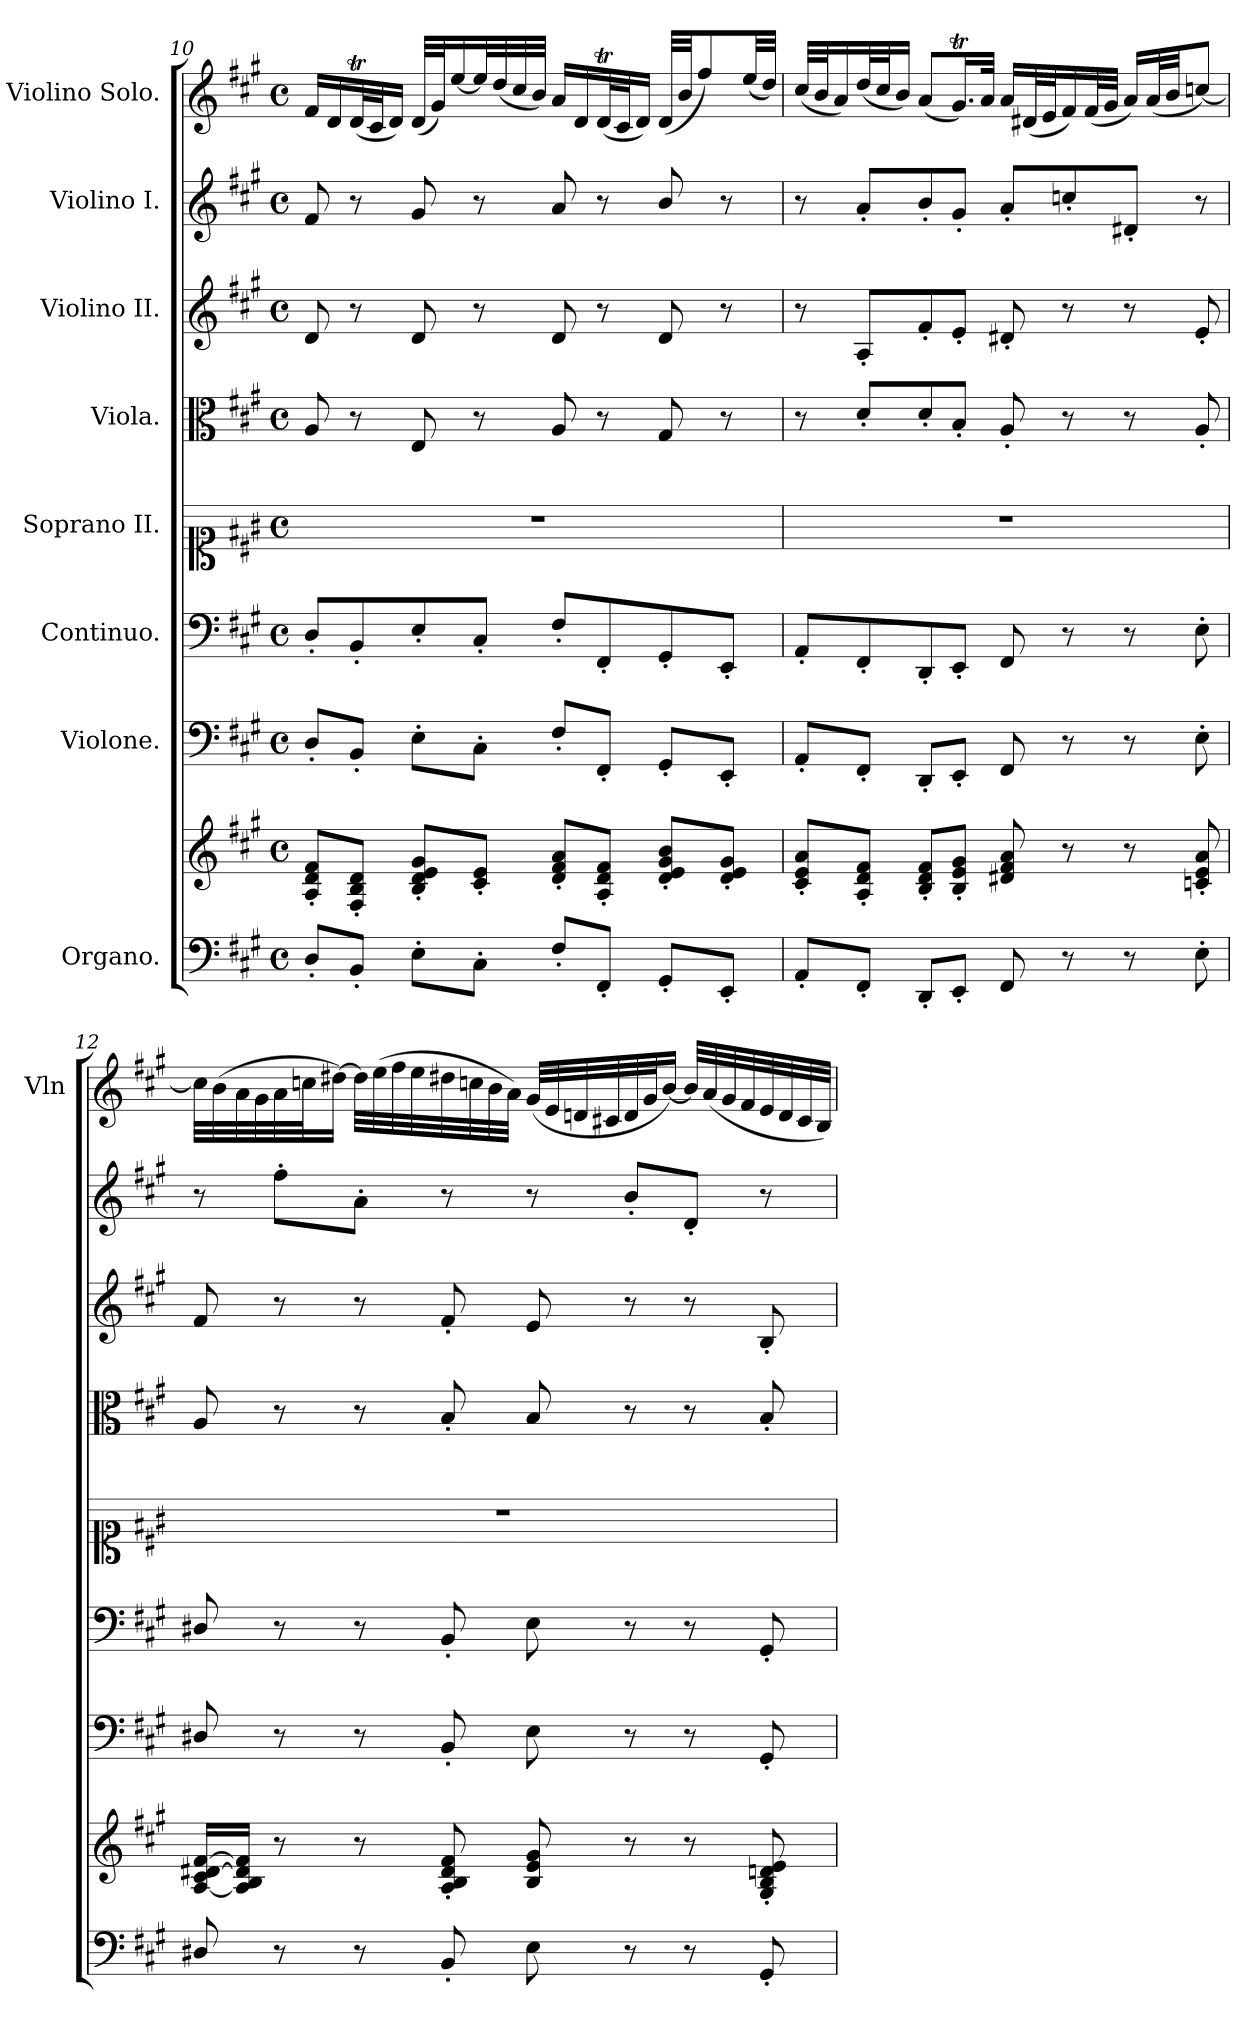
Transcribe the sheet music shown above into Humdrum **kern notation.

**kern	**kern	**kern	**kern	**kern	**kern	**kern	**kern	**kern
*part8	*part8	*part7	*part6	*part5	*part4	*part3	*part2	*part1
*staff9	*staff8	*staff7	*staff6	*staff5	*staff4	*staff3	*staff2	*staff1
*I"Organo.	*	*I"Violone.	*I"Continuo.	*I"Soprano II.	*I"Viola.	*I"Violino II.	*I"Violino I.	*I"Violino Solo.
*	*	*	*	*	*	*	*	*I'Vln
!!LO:PB:g=z
*clefF4	*clefG2	*clefF4	*clefF4	*clefC1	*clefC3	*clefG2	*clefG2	*clefG2
*	*	*ITrd7c12	*	*	*	*	*	*
*k[f#c#g#]	*k[f#c#g#]	*k[f#c#g#]	*k[f#c#g#]	*k[f#c#g#]	*k[f#c#g#]	*k[f#c#g#]	*k[f#c#g#]	*k[f#c#g#]
*M4/4	*M4/4	*M4/4	*M4/4	*M4/4	*M4/4	*M4/4	*M4/4	*M4/4
*met(c)	*met(c)	*met(c)	*met(c)	*met(c)	*met(c)	*met(c)	*met(c)	*met(c)
=10	=10	=10	=10	=10	=10	=10	=10	=10
8D'/L	8A'/ 8d'/ 8f#'/L	8DD'/L	8D'/L	1r	8A/	8d/	8f#/	16f#/LL
.	.	.	.	.	.	.	.	16d/
8BB'/J	8F#'/ 8B'/ 8d'/J	8BBB'/J	8BB'/	.	8r	8r	8r	(32dT/L
.	.	.	.	.	.	.	.	32c#/J
.	.	.	.	.	.	.	.	16d/JJ)
8E'\L	8B'/ 8d'/ 8e'/ 8g#'/L	8EE'\L	8E'/	.	8E/	8d/	8g#/	(32d/LLL
.	.	.	.	.	.	.	.	32g#/J)
.	.	.	.	.	.	.	.	[16ee/
8C#'\J	8c#'/ 8e'/J	8CC#'\J	8C#'/J	.	8r	8r	8r	32ee/L]
.	.	.	.	.	.	.	.	(32dd/
.	.	.	.	.	.	.	.	32cc#/
.	.	.	.	.	.	.	.	32b/JJJ)
8F#'/L	8d'/ 8f#'/ 8a'/L	8FF#'/L	8F#'/L	.	8A/	8d/	8a/	16a/LL
.	.	.	.	.	.	.	.	16d/
8FF#'/J	8A'/ 8d'/ 8f#'/J	8FFF#'/J	8FF#'/	.	8r	8r	8r	(32dT/L
.	.	.	.	.	.	.	.	32c#/J
.	.	.	.	.	.	.	.	16d/JJ)
8GG#'/L	8d'/ 8e'/ 8g#'/ 8b'/L	8GGG#'/L	8GG#'/	.	8G#/	8d/	8b/	(32d/LLL
.	.	.	.	.	.	.	.	32b/JJ
.	.	.	.	.	.	.	.	8ff#/)
8EE'/J	8d'/ 8e'/ 8g#'/J	8EEE'/J	8EE'/J	.	8r	8r	8r	.
.	.	.	.	.	.	.	.	(32ee/LL
.	.	.	.	.	.	.	.	32dd/JJJ)
=11	=11	=11	=11	=11	=11	=11	=11	=11
8AA'/L	8c#'/ 8e'/ 8a'/L	8AAA'/L	8AA'/L	1r	8r	8r	8r	(32cc#/LLL
.	.	.	.	.	.	.	.	32b/J
.	.	.	.	.	.	.	.	16a/)
8FF#'/J	8A'/ 8d'/ 8f#'/J	8FFF#'/J	8FF#'/	.	8d'/L	8A'/L	8a'/L	(32dd/L
.	.	.	.	.	.	.	.	32cc#/J
.	.	.	.	.	.	.	.	16b/JJ)
8DD'/L	8B'/ 8d'/ 8f#'/L	8DDD'/L	8DD'/	.	8d'/	8f#'/	8b'/	(8a/L
8EE'/J	8B'/ 8e'/ 8g#'/J	8EEE'/J	8EE'/J	.	8B'/J	8e'/J	8g#'/J	16.g#t/L)
.	.	.	.	.	.	.	.	32a/JJk
8FF#/	8d#X/ 8f#/ 8a/	8FFF#/	8FF#/	.	8A'/	8d#X'/	8a'/L	16a/LL
.	.	.	.	.	.	.	.	(32d#X/L
.	.	.	.	.	.	.	.	32e/J
8r	8r	8r	8r	.	8r	8r	8ccn'/	16f#/)
.	.	.	.	.	.	.	.	(32f#/L
.	.	.	.	.	.	.	.	32g#/JJJ
8r	8r	8r	8r	.	8r	8r	8d#X'/J	16a/LL)
.	.	.	.	.	.	.	.	(32a/L
.	.	.	.	.	.	.	.	32b/JJ
8E'\	8cn/' 8e/' 8a/'	8EE'\	8E'\	.	8A'/	8e'/	8r	[8ccn/J)
!!LO:LB:g=z
=12	=12	=12	=12	=12	=12	=12	=12	=12
8D#X/	[16A/ 16c#/ [16d#X/ [16f#/LL	8DD#X/	8D#X/	1r	8A/	8f#/	8r	32cc\LLL]
.	.	.	.	.	.	.	.	(32b\
.	16A]/ 16B/ 16d#]/ 16f#]/JJ	.	.	.	.	.	.	32a\
.	.	.	.	.	.	.	.	32g#\
8r	8r	8r	8r	.	8r	8r	8ff#'\L	32a\
.	.	.	.	.	.	.	.	32ccn\J
.	.	.	.	.	.	.	.	[16dd#X\JJ)
8r	8r	8r	8r	.	8r	8r	8a'\J	32dd#\LLL]
.	.	.	.	.	.	.	.	(32ee\
.	.	.	.	.	.	.	.	32ff#\
.	.	.	.	.	.	.	.	32ee\
8BB'/	8A/' 8B/' 8d#/' 8f#/'	8BBB'/	8BB'/	.	8B'/	8f#'/	8r	32dd#X\
.	.	.	.	.	.	.	.	32ccn\
.	.	.	.	.	.	.	.	32b\
.	.	.	.	.	.	.	.	32a\JJJ)
8E\	8B/ 8e/ 8g#/	8EE\	8E\	.	8B/	8e/	8r	(32g#/LLL
.	.	.	.	.	.	.	.	32e/
.	.	.	.	.	.	.	.	32dn/
.	.	.	.	.	.	.	.	32c#X/
8r	8r	8r	8r	.	8r	8r	8b'/L	32d/
.	.	.	.	.	.	.	.	32g#/J
.	.	.	.	.	.	.	.	[16b/JJ)
8r	8r	8r	8r	.	8r	8r	8d'/J	32b/LLL]
.	.	.	.	.	.	.	.	(32a/
.	.	.	.	.	.	.	.	32g#/
.	.	.	.	.	.	.	.	32f#/
8GG#'/	8G#/' 8B/' 8dn/' 8e/'	8GGG#'/	8GG#'/	.	8B'/	8B'/	8r	32e/
.	.	.	.	.	.	.	.	32d/
.	.	.	.	.	.	.	.	32c#/
.	.	.	.	.	.	.	.	32B/JJJ)
=	=	=	=	=	=	=	=	=
*-	*-	*-	*-	*-	*-	*-	*-	*-
